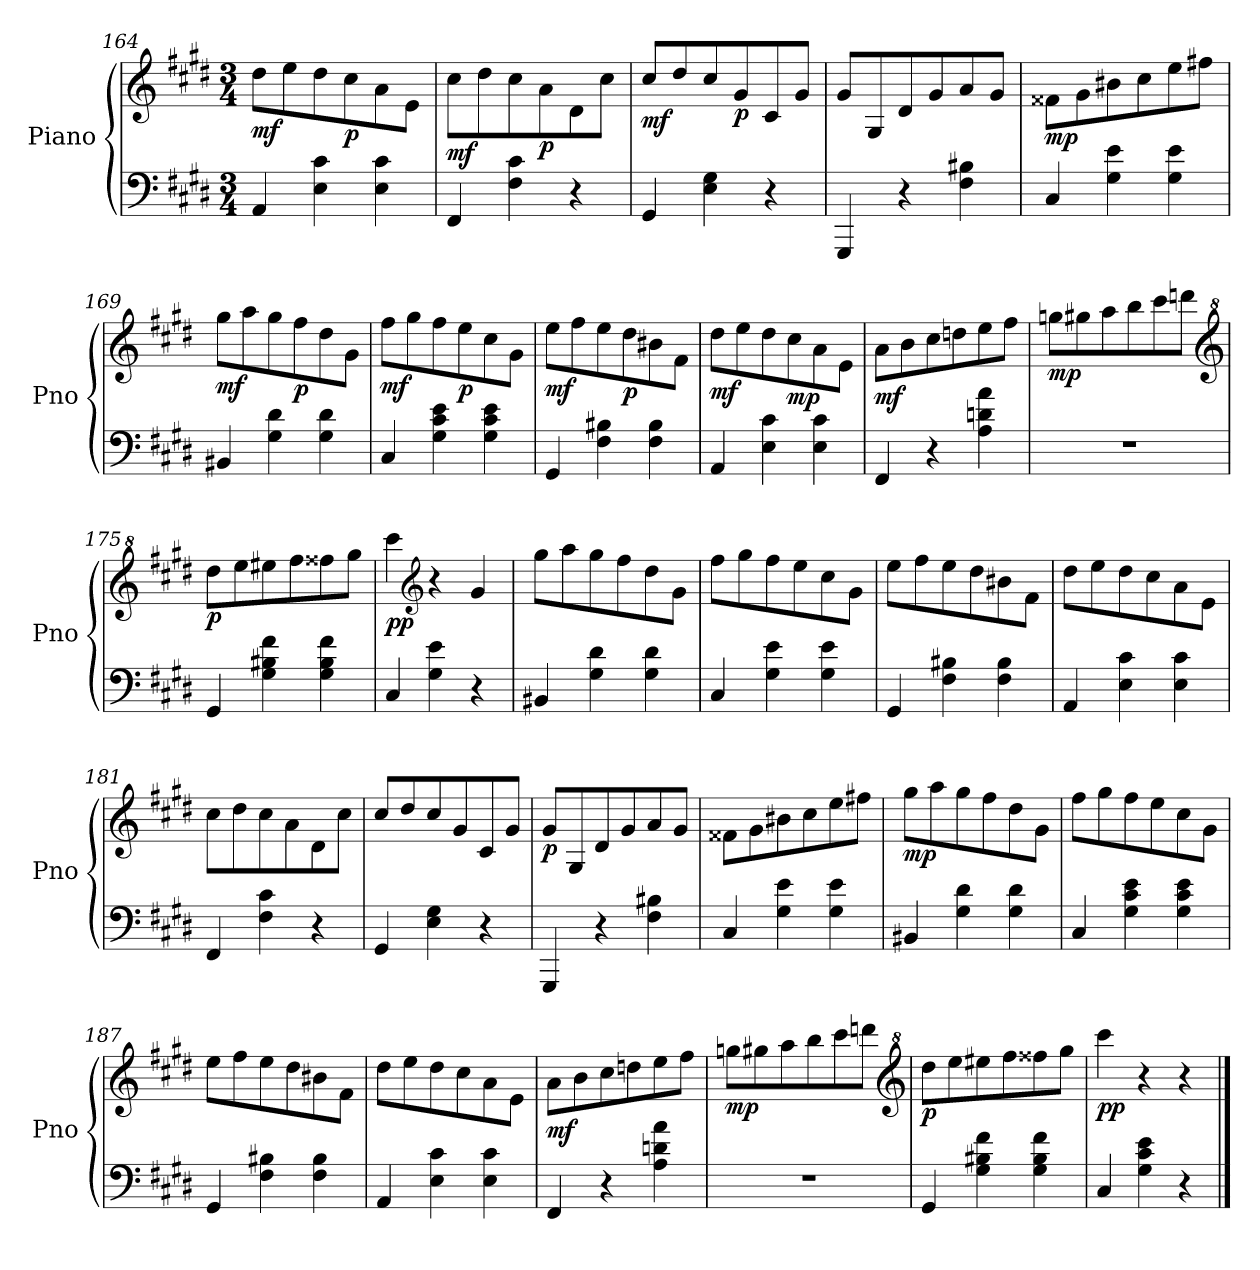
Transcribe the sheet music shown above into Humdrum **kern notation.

**kern	**kern	**dynam
*part1	*part1	*part1
*staff2	*staff1	*staff1/2
*I"Piano	*	*
*I'Pno	*	*
!!LO:PB:g=z
*clefF4	*clefG2	*
*k[f#c#g#d#]	*k[f#c#g#d#]	*
*E:	*E:	*
*M3/4	*M3/4	*
=164	=164	=164
!	!	!LO:DY:b
4AA/	8dd#\L	mf
.	8ee\	.
4E\ 4c#\	8dd#\	.
!	!	!LO:DY:b
.	8cc#\	p
4E\ 4c#\	8a\	.
.	8e\J	.
=165	=165	=165
!	!	!LO:DY:b
4FF#/	8cc#\L	mf
.	8dd#\	.
4F#\ 4c#\	8cc#\	.
!	!	!LO:DY:b
.	8a\	p
4r	8d#\	.
.	8cc#\J	.
=166	=166	=166
!	!	!LO:DY:b
4GG#/	8cc#/L	mf
.	8dd#/	.
4E\ 4G#\	8cc#/	.
!	!	!LO:DY:b
.	8g#/	p
4r	8c#/	.
.	8g#/J	.
=167	=167	=167
4GGG#/	8g#/L	.
.	8G#/	.
4r	8d#/	.
.	8g#/	.
4F#\ 4B#X\	8a/	.
.	8g#/J	.
=168	=168	=168
!	!	!LO:DY:b
4C#/	8f##X\L	mp
.	8g#\	.
4G#\ 4e\	8b#X\	.
.	8cc#\	.
4G#\ 4e\	8ee\	.
.	8ff#X\J	.
=169	=169	=169
!	!	!LO:DY:b
4BB#X/	8gg#\L	mf
.	8aa\	.
4G#\ 4d#\	8gg#\	.
!	!	!LO:DY:b
.	8ff#\	p
4G#\ 4d#\	8dd#\	.
.	8g#\J	.
=170	=170	=170
!	!	!LO:DY:b
4C#/	8ff#\L	mf
.	8gg#\	.
4G#\ 4c#\ 4e\	8ff#\	.
!	!	!LO:DY:b
.	8ee\	p
4G#\ 4c#\ 4e\	8cc#\	.
.	8g#\J	.
!!LO:LB:g=z
=171	=171	=171
!	!	!LO:DY:b
4GG#/	8ee\L	mf
.	8ff#\	.
4F#\ 4B#X\	8ee\	.
!	!	!LO:DY:b
.	8dd#\	p
4F#\ 4B#\	8b#X\	.
.	8f#\J	.
=172	=172	=172
!	!	!LO:DY:b
4AA/	8dd#\L	mf
.	8ee\	.
4E\ 4c#\	8dd#\	.
!	!	!LO:DY:b
.	8cc#\	mp
4E\ 4c#\	8a\	.
.	8e\J	.
=173	=173	=173
!	!	!LO:DY:b
4FF#/	8a\L	mf
.	8b\	.
4r	8cc#\	.
.	8ddn\	.
4A\ 4dn\ 4a\	8ee\	.
.	8ff#\J	.
=174	=174	=174
!	!	!LO:DY:b
2.r	8ggn\L	mp
.	8gg#X\	.
.	8aa\	.
.	8bb\	.
.	8ccc#\	.
.	8dddn\J	.
*	*clefG^2	*
=175	=175	=175
!	!	!LO:DY:b
4GG#/	8ddd#\L	p
.	8eee\	.
4G#\ 4B#X\ 4f#\	8eee#X\	.
.	8fff#\	.
4G#\ 4B#\ 4f#\	8fff##X\	.
.	8ggg#\J	.
=176	=176	=176
!	!	!LO:DY:b
4C#/	4cccc#\	pp
*	*clefG2	*
4G#\ 4e\	4r	.
4r	4g#/	.
!!LO:LB:g=z
=177	=177	=177
4BB#X/	8gg#\L	.
.	8aa\	.
4G#\ 4d#\	8gg#\	.
.	8ff#\	.
4G#\ 4d#\	8dd#\	.
.	8g#\J	.
=178	=178	=178
4C#/	8ff#\L	.
.	8gg#\	.
4G#\ 4e\	8ff#\	.
.	8ee\	.
4G#\ 4e\	8cc#\	.
.	8g#\J	.
=179	=179	=179
4GG#/	8ee\L	.
.	8ff#\	.
4F#\ 4B#X\	8ee\	.
.	8dd#\	.
4F#\ 4B#\	8b#X\	.
.	8f#\J	.
=180	=180	=180
4AA/	8dd#\L	.
.	8ee\	.
4E\ 4c#\	8dd#\	.
.	8cc#\	.
4E\ 4c#\	8a\	.
.	8e\J	.
=181	=181	=181
4FF#/	8cc#\L	.
.	8dd#\	.
4F#\ 4c#\	8cc#\	.
.	8a\	.
4r	8d#\	.
.	8cc#\J	.
=182	=182	=182
4GG#/	8cc#/L	.
.	8dd#/	.
4E\ 4G#\	8cc#/	.
.	8g#/	.
4r	8c#/	.
.	8g#/J	.
=183	=183	=183
!	!	!LO:DY:b
4GGG#/	8g#/L	p
.	8G#/	.
4r	8d#/	.
.	8g#/	.
4F#\ 4B#X\	8a/	.
.	8g#/J	.
!!LO:LB:g=z
=184	=184	=184
4C#/	8f##X\L	.
.	8g#\	.
4G#\ 4e\	8b#X\	.
.	8cc#\	.
4G#\ 4e\	8ee\	.
.	8ff#X\J	.
=185	=185	=185
!	!	!LO:DY:b
4BB#X/	8gg#\L	mp
.	8aa\	.
4G#\ 4d#\	8gg#\	.
.	8ff#\	.
4G#\ 4d#\	8dd#\	.
.	8g#\J	.
=186	=186	=186
4C#/	8ff#\L	.
.	8gg#\	.
4G#\ 4c#\ 4e\	8ff#\	.
.	8ee\	.
4G#\ 4c#\ 4e\	8cc#\	.
.	8g#\J	.
=187	=187	=187
4GG#/	8ee\L	.
.	8ff#\	.
4F#\ 4B#X\	8ee\	.
.	8dd#\	.
4F#\ 4B#\	8b#X\	.
.	8f#\J	.
=188	=188	=188
4AA/	8dd#\L	.
.	8ee\	.
4E\ 4c#\	8dd#\	.
.	8cc#\	.
4E\ 4c#\	8a\	.
.	8e\J	.
=189	=189	=189
!	!	!LO:DY:b
4FF#/	8a\L	mf
.	8b\	.
4r	8cc#\	.
.	8ddn\	.
4A\ 4dn\ 4a\	8ee\	.
.	8ff#\J	.
!!LO:LB:g=z
=190	=190	=190
!	!	!LO:DY:b
2.r	8ggn\L	mp
.	8gg#X\	.
.	8aa\	.
.	8bb\	.
.	8ccc#\	.
.	8dddn\J	.
*	*clefG^2	*
=191	=191	=191
!	!	!LO:DY:b
4GG#/	8ddd#\L	p
.	8eee\	.
4G#\ 4B#X\ 4f#\	8eee#X\	.
.	8fff#\	.
4G#\ 4B#\ 4f#\	8fff##X\	.
.	8ggg#\J	.
=192	=192	=192
!	!	!LO:DY:b
4C#/	4cccc#\	pp
4G#\ 4c#\ 4e\	4r	.
4r	4r	.
==	==	==
*-	*-	*-
